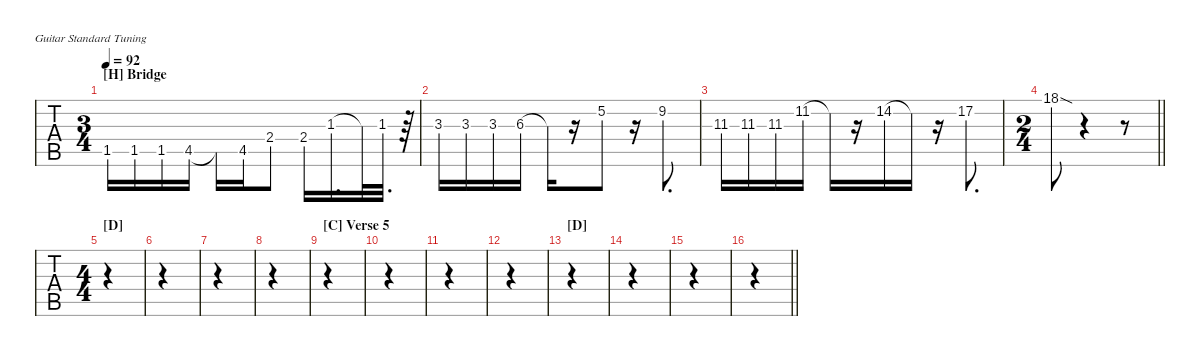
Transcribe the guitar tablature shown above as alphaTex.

\hideDynamics
\bracketExtendMode nobrackets
\singleTrackTrackNamePolicy hidden
\multiTrackTrackNamePolicy hidden
\firstSystemTrackNameMode fullname
\firstSystemTrackNameOrientation horizontal
\otherSystemsTrackNameOrientation horizontal
\track ("Guitar 2" "E-Gt") {instrument distortionguitar}
\staff {tabs}
\tuning (E4 B3 G3 D3 A2 E2)
\ts (3 4)
\section ("H" "Bridge")
\tempo 92
\clef g2
\ks d
1.5{acc #}.16{dy f} 1.5{acc #}.16 1.5{acc #}.16 4.5{acc #}.16 4.5{t acc #}.16 4.5{acc #}.16 2.4{acc forcenatural}.8 2.4{acc forcenatural}.16 1.3{acc #}.16{d dy ff} 1.3{t acc #}.32 1.3{acc #}.32{d} r.64 |
3.3{acc #}.16{dy f} 3.3{acc #}.16 3.3{acc #}.16 6.3{acc #}.16 6.3{t acc #}.16 r.16 5.2{acc forcenatural}.8 r.16 9.2{acc #}.8{d} |
11.3{acc #}.16 11.3{acc #}.16 11.3{acc #}.16 11.2{acc #}.16 11.2{t acc #}.16 r.16 14.2{acc #}.16 14.2{t acc #}.16 r.16 17.2{acc forcenatural}.8{d} |
\ts (2 4)
\barLineRight lightlight
18.1{sod acc #}.8 r.4 r.8 |
\ts (4 4)
\section ("D" "")
|
|
|
|
\section ("C" "Verse 5")
\ks c
|
|
|
|
\section ("D" "")
|
|
|
\barLineRight lightlight
